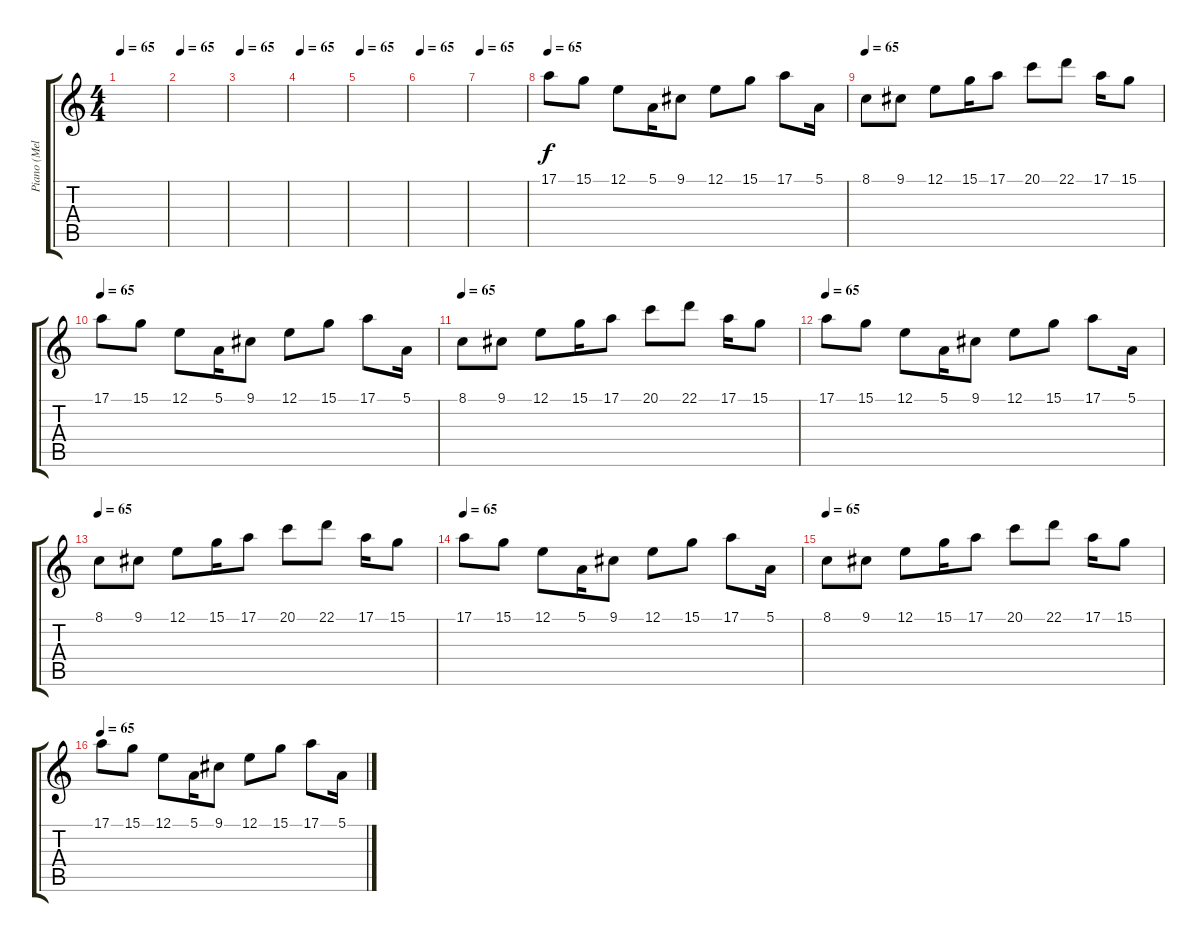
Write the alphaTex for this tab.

\track ("Piano (Melody)" "Piano (Mel") {instrument acousticgrandpiano}
\staff {score tabs}
\tuning (E4 B3 G3 D3 A2 E2) {hide}
\ts (4 4)
\tempo 65
\clef g2
\ks c
|
\tempo 65
|
\tempo 70
\tempo 65
|
\tempo 65
|
\tempo 70
\tempo 65
|
\tempo 65
|
\tempo 70
\tempo 65
|
\tempo 65
17.1.8{volume 16} 15.1.8 12.1.8 5.1.16 9.1.8 12.1.8 15.1.8 17.1.8 5.1.16 |
\tempo 70
\tempo 65
8.1.8 9.1.8 12.1.8 15.1.16 17.1.8 20.1.8 22.1.8 17.1.16 15.1.8 |
\tempo 65
17.1.8 15.1.8 12.1.8 5.1.16 9.1.8 12.1.8 15.1.8 17.1.8 5.1.16 |
\tempo 70
\tempo 65
8.1.8 9.1.8 12.1.8 15.1.16 17.1.8 20.1.8 22.1.8 17.1.16 15.1.8 |
\tempo 65
17.1.8 15.1.8 12.1.8 5.1.16 9.1.8 12.1.8 15.1.8 17.1.8 5.1.16 |
\tempo 70
\tempo 65
8.1.8 9.1.8 12.1.8 15.1.16 17.1.8 20.1.8 22.1.8 17.1.16 15.1.8 |
\tempo 65
17.1.8 15.1.8 12.1.8 5.1.16 9.1.8 12.1.8 15.1.8 17.1.8 5.1.16 |
\tempo 70
\tempo 65
8.1.8 9.1.8 12.1.8 15.1.16 17.1.8 20.1.8 22.1.8 17.1.16 15.1.8 |
\tempo 65
17.1.8 15.1.8 12.1.8 5.1.16 9.1.8 12.1.8 15.1.8 17.1.8 5.1.16
